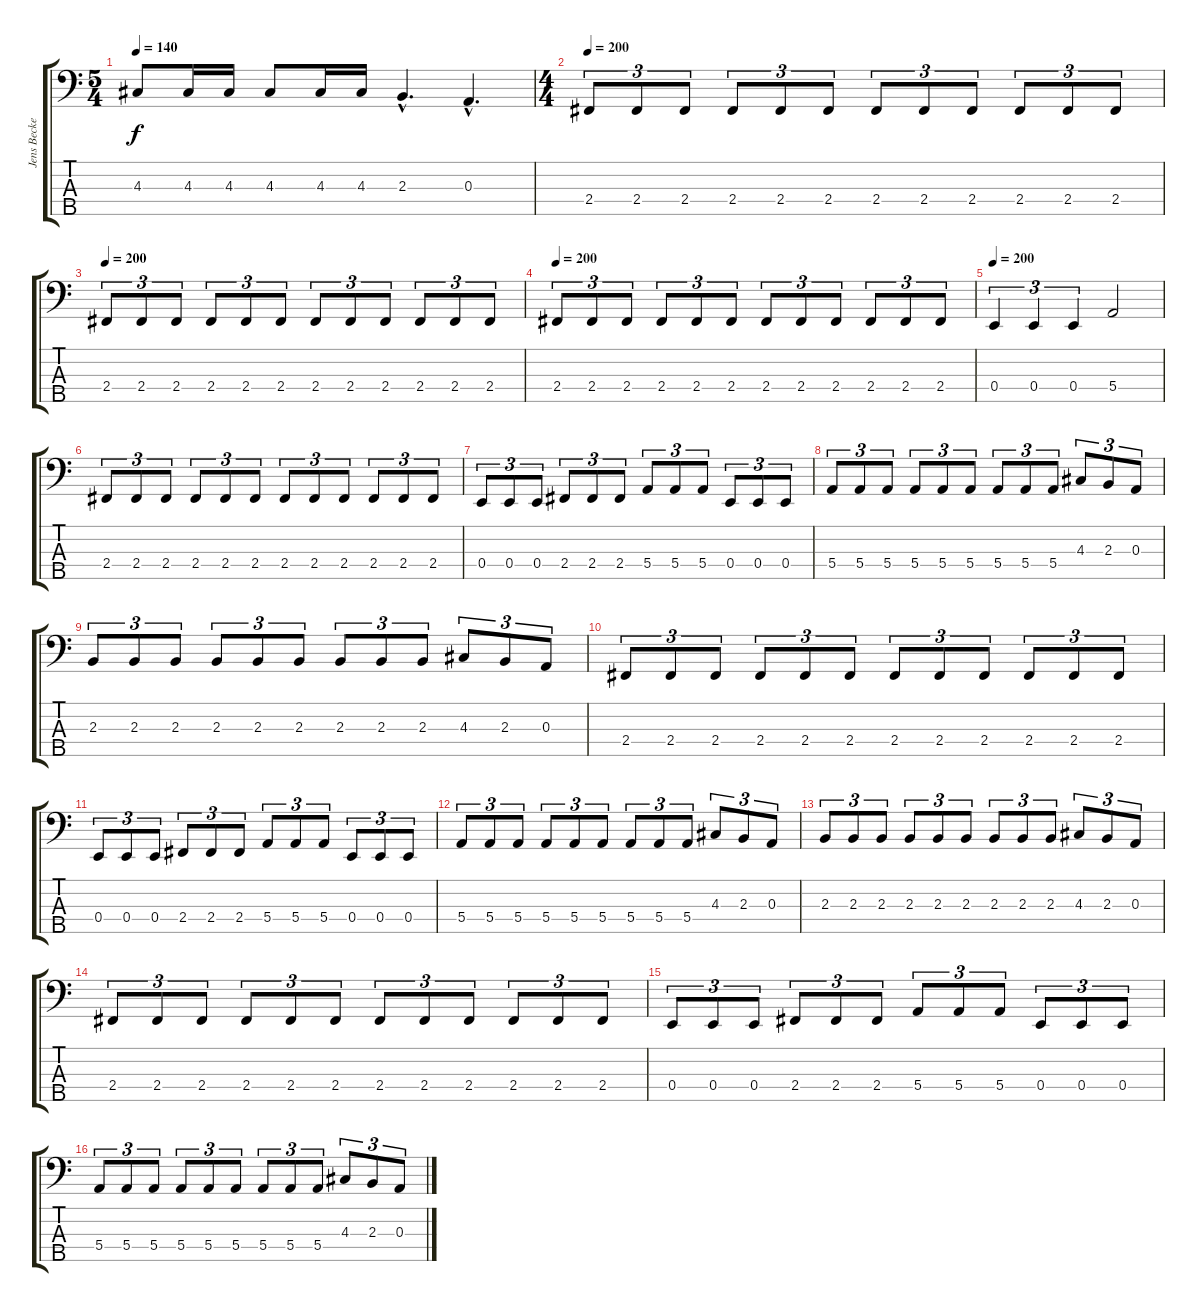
\track ("Jens Becker" "Jens Becke") {instrument electricbassfinger}
\staff {score tabs}
\tuning (G2 D2 A1 E1 B0) {hide}
\ts (5 4)
\tempo 140
\clef f4
\ks c
4.3.8{dy f} 4.3.16 4.3.16 4.3.8 4.3.16 4.3.16 2.3{hac}.4{d} 0.3{hac}.4{d} |
\ts (4 4)
\tempo 200
2.4.8{tu (3 2)} 2.4.8{tu (3 2)} 2.4.8{tu (3 2)} 2.4.8{tu (3 2)} 2.4.8{tu (3 2)} 2.4.8{tu (3 2)} 2.4.8{tu (3 2)} 2.4.8{tu (3 2)} 2.4.8{tu (3 2)} 2.4.8{tu (3 2)} 2.4.8{tu (3 2)} 2.4.8{tu (3 2)} |
\tempo 200
2.4.8{tu (3 2)} 2.4.8{tu (3 2)} 2.4.8{tu (3 2)} 2.4.8{tu (3 2)} 2.4.8{tu (3 2)} 2.4.8{tu (3 2)} 2.4.8{tu (3 2)} 2.4.8{tu (3 2)} 2.4.8{tu (3 2)} 2.4.8{tu (3 2)} 2.4.8{tu (3 2)} 2.4.8{tu (3 2)} |
\tempo 200
2.4.8{tu (3 2)} 2.4.8{tu (3 2)} 2.4.8{tu (3 2)} 2.4.8{tu (3 2)} 2.4.8{tu (3 2)} 2.4.8{tu (3 2)} 2.4.8{tu (3 2)} 2.4.8{tu (3 2)} 2.4.8{tu (3 2)} 2.4.8{tu (3 2)} 2.4.8{tu (3 2)} 2.4.8{tu (3 2)} |
\tempo 200
0.4.4{tu (3 2)} 0.4.4{tu (3 2)} 0.4.4{tu (3 2)} 5.4.2 |
2.4.8{tu (3 2)} 2.4.8{tu (3 2)} 2.4.8{tu (3 2)} 2.4.8{tu (3 2)} 2.4.8{tu (3 2)} 2.4.8{tu (3 2)} 2.4.8{tu (3 2)} 2.4.8{tu (3 2)} 2.4.8{tu (3 2)} 2.4.8{tu (3 2)} 2.4.8{tu (3 2)} 2.4.8{tu (3 2)} |
0.4.8{tu (3 2)} 0.4.8{tu (3 2)} 0.4.8{tu (3 2)} 2.4.8{tu (3 2)} 2.4.8{tu (3 2)} 2.4.8{tu (3 2)} 5.4.8{tu (3 2)} 5.4.8{tu (3 2)} 5.4.8{tu (3 2)} 0.4.8{tu (3 2)} 0.4.8{tu (3 2)} 0.4.8{tu (3 2)} |
5.4.8{tu (3 2)} 5.4.8{tu (3 2)} 5.4.8{tu (3 2)} 5.4.8{tu (3 2)} 5.4.8{tu (3 2)} 5.4.8{tu (3 2)} 5.4.8{tu (3 2)} 5.4.8{tu (3 2)} 5.4.8{tu (3 2)} 4.3.8{tu (3 2)} 2.3.8{tu (3 2)} 0.3.8{tu (3 2)} |
2.3.8{tu (3 2)} 2.3.8{tu (3 2)} 2.3.8{tu (3 2)} 2.3.8{tu (3 2)} 2.3.8{tu (3 2)} 2.3.8{tu (3 2)} 2.3.8{tu (3 2)} 2.3.8{tu (3 2)} 2.3.8{tu (3 2)} 4.3.8{tu (3 2)} 2.3.8{tu (3 2)} 0.3.8{tu (3 2)} |
2.4.8{tu (3 2)} 2.4.8{tu (3 2)} 2.4.8{tu (3 2)} 2.4.8{tu (3 2)} 2.4.8{tu (3 2)} 2.4.8{tu (3 2)} 2.4.8{tu (3 2)} 2.4.8{tu (3 2)} 2.4.8{tu (3 2)} 2.4.8{tu (3 2)} 2.4.8{tu (3 2)} 2.4.8{tu (3 2)} |
0.4.8{tu (3 2)} 0.4.8{tu (3 2)} 0.4.8{tu (3 2)} 2.4.8{tu (3 2)} 2.4.8{tu (3 2)} 2.4.8{tu (3 2)} 5.4.8{tu (3 2)} 5.4.8{tu (3 2)} 5.4.8{tu (3 2)} 0.4.8{tu (3 2)} 0.4.8{tu (3 2)} 0.4.8{tu (3 2)} |
5.4.8{tu (3 2)} 5.4.8{tu (3 2)} 5.4.8{tu (3 2)} 5.4.8{tu (3 2)} 5.4.8{tu (3 2)} 5.4.8{tu (3 2)} 5.4.8{tu (3 2)} 5.4.8{tu (3 2)} 5.4.8{tu (3 2)} 4.3.8{tu (3 2)} 2.3.8{tu (3 2)} 0.3.8{tu (3 2)} |
2.3.8{tu (3 2)} 2.3.8{tu (3 2)} 2.3.8{tu (3 2)} 2.3.8{tu (3 2)} 2.3.8{tu (3 2)} 2.3.8{tu (3 2)} 2.3.8{tu (3 2)} 2.3.8{tu (3 2)} 2.3.8{tu (3 2)} 4.3.8{tu (3 2)} 2.3.8{tu (3 2)} 0.3.8{tu (3 2)} |
2.4.8{tu (3 2)} 2.4.8{tu (3 2)} 2.4.8{tu (3 2)} 2.4.8{tu (3 2)} 2.4.8{tu (3 2)} 2.4.8{tu (3 2)} 2.4.8{tu (3 2)} 2.4.8{tu (3 2)} 2.4.8{tu (3 2)} 2.4.8{tu (3 2)} 2.4.8{tu (3 2)} 2.4.8{tu (3 2)} |
0.4.8{tu (3 2)} 0.4.8{tu (3 2)} 0.4.8{tu (3 2)} 2.4.8{tu (3 2)} 2.4.8{tu (3 2)} 2.4.8{tu (3 2)} 5.4.8{tu (3 2)} 5.4.8{tu (3 2)} 5.4.8{tu (3 2)} 0.4.8{tu (3 2)} 0.4.8{tu (3 2)} 0.4.8{tu (3 2)} |
5.4.8{tu (3 2)} 5.4.8{tu (3 2)} 5.4.8{tu (3 2)} 5.4.8{tu (3 2)} 5.4.8{tu (3 2)} 5.4.8{tu (3 2)} 5.4.8{tu (3 2)} 5.4.8{tu (3 2)} 5.4.8{tu (3 2)} 4.3.8{tu (3 2)} 2.3.8{tu (3 2)} 0.3.8{tu (3 2)}
